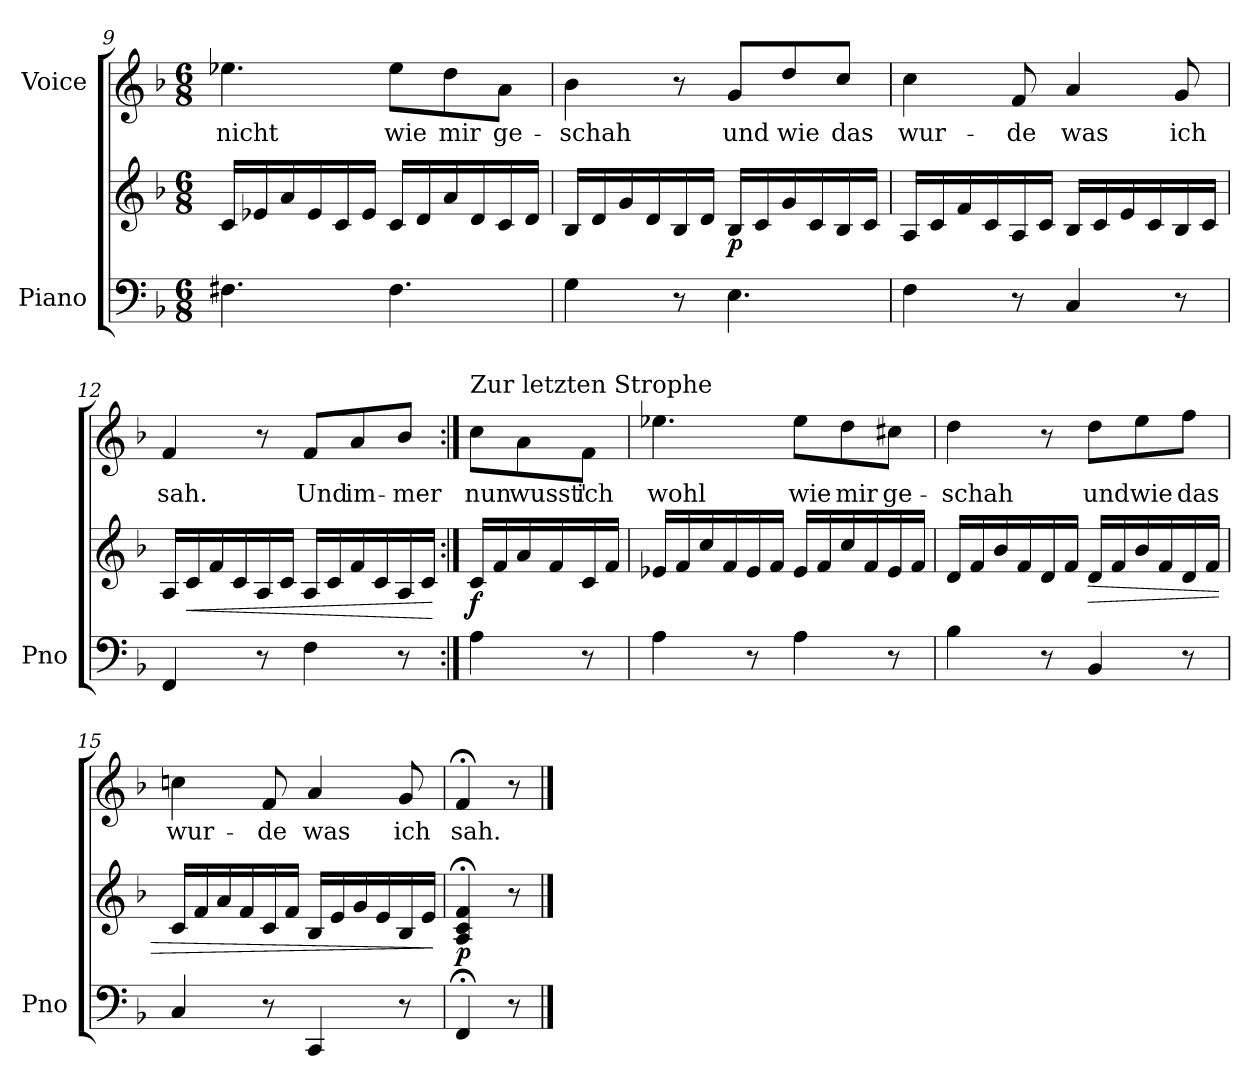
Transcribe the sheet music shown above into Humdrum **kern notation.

**kern	**kern	**dynam	**kern	**text
*part2	*part2	*part2	*part1	*part1
*staff3	*staff2	*staff2/3	*staff1	*staff1
*I"Piano	*	*	*I"Voice	*
*I'Pno	*	*	*	*
!!LO:LB:g=z
*clefF4	*clefG2	*	*clefG2	*
*k[b-]	*k[b-]	*	*k[b-]	*
*M6/8	*M6/8	*	*M6/8	*
=9	=9	=9	=9	=9
!	!	!	!	!LO:LY:b
4.F#X\	16c/LL	.	4.ee-X\	nicht
.	16e-X/	.	.	.
.	16a/	.	.	.
.	16e-/	.	.	.
.	16c/	.	.	.
.	16e-/JJ	.	.	.
!	!	!	!	!LO:LY:b
4.F#\	16c/LL	.	8ee-\L	wie
.	16d/	.	.	.
!	!	!	!	!LO:LY:b
.	16a/	.	8dd\	mir
.	16d/	.	.	.
!	!	!	!	!LO:LY:b
.	16c/	.	8a\J	ge-
.	16d/JJ	.	.	.
=10	=10	=10	=10	=10
!	!	!	!	!LO:LY:b
4G\	16B-/LL	.	4b-\	-schah
.	16d/	.	.	.
.	16g/	.	.	.
.	16d/	.	.	.
8r	16B-/	.	8r	.
.	16d/JJ	.	.	.
!	!	!LO:DY:b	!	!LO:LY:b
4.E\	16B-/LL	p	8g/L	und
.	16c/	.	.	.
!	!	!	!	!LO:LY:b
.	16g/	.	8dd/	wie
.	16c/	.	.	.
!	!	!	!	!LO:LY:b
.	16B-/	.	8cc/J	das
.	16c/JJ	.	.	.
=11	=11	=11	=11	=11
!	!	!	!	!LO:LY:b
4F\	16A/LL	.	4cc\	wur-
.	16c/	.	.	.
.	16f/	.	.	.
.	16c/	.	.	.
!	!	!	!	!LO:LY:b
8r	16A/	.	8f/	-de
.	16c/JJ	.	.	.
!	!	!	!	!LO:LY:b
4C/	16B-/LL	.	4a/	was
.	16c/	.	.	.
.	16e/	.	.	.
.	16c/	.	.	.
!	!	!	!	!LO:LY:b
8r	16B-/	.	8g/	ich
.	16c/JJ	.	.	.
=12	=12	=12	=12	=12
!	!	!	!	!LO:LY:b
4FF/	16A/LL	.	4f/	sah.
!	!	!LO:HP:b	!	!
.	16c/	<	.	.
.	16f/	.	.	.
.	16c/	.	.	.
8r	16A/	.	8r	.
.	16c/JJ	.	.	.
!	!	!	!	!LO:LY:b
4F\	16A/LL	.	8f/L	Und
.	16c/	.	.	.
!	!	!	!	!LO:LY:b
.	16f/	.	8a/	im-
.	16c/	.	.	.
!	!	!	!	!LO:LY:b
8r	16A/	.	8b-/J	-mer
.	16c/JJ	.	.	.
.	.	[	.	.
!!LO:PB:g=z
=12X2:|!	=12X2:|!	=12X2:|!	=12X2:|!	=12X2:|!
!	!	!	!LO:TX:a:t=Zur letzten Strophe	!
!	!	!LO:DY:b	!	!LO:LY:b
4A\	16c/LL	f	8cc\L	nun
.	16f/	.	.	.
!	!	!	!	!LO:LY:b
.	16a/	.	8a\	wusst'
.	16f/	.	.	.
!	!	!	!	!LO:LY:b
8r	16c/	.	8f\J	ich
.	16f/JJ	.	.	.
=13	=13	=13	=13	=13
!	!	!	!	!LO:LY:b
4A\	16e-X/LL	.	4.ee-X\	wohl
.	16f/	.	.	.
.	16cc/	.	.	.
.	16f/	.	.	.
8r	16e-/	.	.	.
.	16f/JJ	.	.	.
!	!	!	!	!LO:LY:b
4A\	16e-/LL	.	8ee-\L	wie
.	16f/	.	.	.
!	!	!	!	!LO:LY:b
.	16cc/	.	8dd\	mir
.	16f/	.	.	.
!	!	!	!	!LO:LY:b
8r	16e-/	.	8cc#X\J	ge-
.	16f/JJ	.	.	.
=14	=14	=14	=14	=14
!	!	!	!	!LO:LY:b
4B-\	16d/LL	.	4dd\	-schah
.	16f/	.	.	.
.	16b-/	.	.	.
.	16f/	.	.	.
8r	16d/	.	8r	.
.	16f/JJ	.	.	.
*	*	*	*MM95	*
!	!	!LO:HP:b	!	!LO:LY:b
4BB-/	16d/LL	>	8dd\L	und
.	16f/	.	.	.
!	!	!	!	!LO:LY:b
.	16b-/	.	8ee\	wie
.	16f/	.	.	.
*	*	*	*MM92	*
!	!	!	!	!LO:LY:b
8r	16d/	.	8ff\J	das
.	16f/JJ	.	.	.
=15	=15	=15	=15	=15
*	*	*	*MM88	*
!	!	!	!	!LO:LY:b
4C/	16c/LL	.	4ccn\	wur-
.	16f/	.	.	.
.	16a/	.	.	.
.	16f/	.	.	.
*	*	*	*MM83	*
!	!	!	!	!LO:LY:b
8r	16c/	.	8f/	-de
.	16f/JJ	.	.	.
*	*	*	*MM80	*
!	!	!	!	!LO:LY:b
4CC/	16B-/LL	.	4a/	was
.	16e/	.	.	.
.	16g/	.	.	.
.	16e/	.	.	.
*	*	*	*MM78	*
!	!	!	!	!LO:LY:b
8r	16B-/	.	8g/	ich
.	16e/JJ	.	.	.
.	.	]	.	.
=16	=16	=16	=16	=16
!	!	!LO:DY:b	!	!LO:LY:b
4FF;/	4A/;< 4c/;< 4f/;<	p	4f;</	sah.
8r	8r	.	8r	.
==	==	==	==	==
*-	*-	*-	*-	*-
